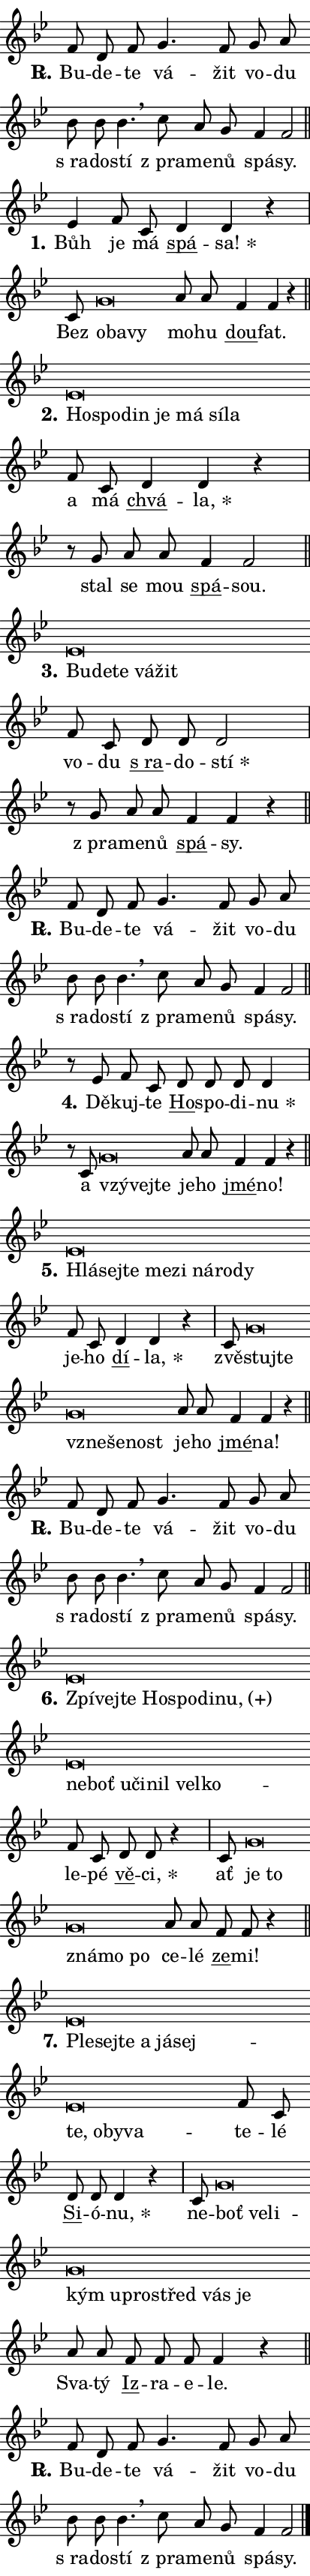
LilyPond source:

\version "2.24.0"
\header { tagline = "" }
\paper {
  indent = 0\cm
  top-margin = 0\cm
  right-margin = 0\cm
  bottom-margin = 0\cm
  left-margin = 0\cm
  paper-width = 7\cm
  page-breaking = #ly:one-page-breaking
  system-system-spacing.basic-distance = #11
  score-system-spacing.basic-distance = #11
  ragged-last = ##f
}


%% Author: Thomas Morley
%% https://lists.gnu.org/archive/html/lilypond-user/2020-05/msg00002.html
#(define (line-position grob)
"Returns position of @var[grob} in current system:
   @code{'start}, if at first time-step
   @code{'end}, if at last time-step
   @code{'middle} otherwise
"
  (let* ((col (ly:item-get-column grob))
         (ln (ly:grob-object col 'left-neighbor))
         (rn (ly:grob-object col 'right-neighbor))
         (col-to-check-left (if (ly:grob? ln) ln col))
         (col-to-check-right (if (ly:grob? rn) rn col))
         (break-dir-left
           (and
             (ly:grob-property col-to-check-left 'non-musical #f)
             (ly:item-break-dir col-to-check-left)))
         (break-dir-right
           (and
             (ly:grob-property col-to-check-right 'non-musical #f)
             (ly:item-break-dir col-to-check-right))))
        (cond ((eqv? 1 break-dir-left) 'start)
              ((eqv? -1 break-dir-right) 'end)
              (else 'middle))))

#(define (tranparent-at-line-position vctor)
  (lambda (grob)
  "Relying on @code{line-position} select the relevant enry from @var{vctor}.
Used to determine transparency,"
    (case (line-position grob)
      ((end) (not (vector-ref vctor 0)))
      ((middle) (not (vector-ref vctor 1)))
      ((start) (not (vector-ref vctor 2))))))

noteHeadBreakVisibility =
#(define-music-function (break-visibility)(vector?)
"Makes @code{NoteHead}s transparent relying on @var{break-visibility}"
#{
  \override NoteHead.transparent =
    #(tranparent-at-line-position break-visibility)
#})

#(define delete-ledgers-for-transparent-note-heads
  (lambda (grob)
    "Reads whether a @code{NoteHead} is transparent.
If so this @code{NoteHead} is removed from @code{'note-heads} from
@var{grob}, which is supposed to be @code{LedgerLineSpanner}.
As a result ledgers are not printed for this @code{NoteHead}"
    (let* ((nhds-array (ly:grob-object grob 'note-heads))
           (nhds-list
             (if (ly:grob-array? nhds-array)
                 (ly:grob-array->list nhds-array)
                 '()))
           ;; Relies on the transparent-property being done before
           ;; Staff.LedgerLineSpanner.after-line-breaking is executed.
           ;; This is fragile ...
           (to-keep
             (remove
               (lambda (nhd)
                 (ly:grob-property nhd 'transparent #f))
               nhds-list)))
      ;; TODO find a better method to iterate over grob-arrays, similiar
      ;; to filter/remove etc for lists
      ;; For now rebuilt from scratch
      (set! (ly:grob-object grob 'note-heads)  '())
      (for-each
        (lambda (nhd)
          (ly:pointer-group-interface::add-grob grob 'note-heads nhd))
        to-keep))))

hideNotes = {
  \noteHeadBreakVisibility #begin-of-line-visible
}
unHideNotes = {
  \noteHeadBreakVisibility #all-visible
}

% work-around for resetting accidentals
% https://lilypond.org/doc/v2.23/Documentation/notation/displaying-rhythms#unmetered-music
cadenzaMeasure = {
  \cadenzaOff
  \partial 1024 s1024
  \cadenzaOn
}

#(define-markup-command (accent layout props text) (markup?)
  "Underline accented syllable"
  (interpret-markup layout props
    #{\markup \override #'(offset . 4.3) \underline { #text }#}))

responsum = \markup \concat {
  "R" \hspace #-1.05 \path #0.1 #'((moveto 0 0.07) (lineto 0.9 0.8)) \hspace #0.05 "."
}

\layout {
    \context {
        \Staff
        \remove "Time_signature_engraver"
        \override LedgerLineSpanner.after-line-breaking = #delete-ledgers-for-transparent-note-heads
    }
    \context {
        \Voice {
            \override NoteHead.output-attributes = #'((class . "notehead"))
            \override Hairpin.height = #0.55
        }
    }
    \context {
        \Lyrics {
            \override StanzaNumber.output-attributes = #'((class . "stanzanumber"))
            \override LyricSpace.minimum-distance = #0.9
            \override LyricText.font-name = #"TeX Gyre Schola"
            \override LyricText.font-size = 1
            \override StanzaNumber.font-name = #"TeX Gyre Schola Bold"
            \override StanzaNumber.font-size = 1
        }
    }
}

% magnetic-lyrics.ily
%
%   written by
%     Jean Abou Samra <jean@abou-samra.fr>
%     Werner Lemberg <wl@gnu.org>
%
%   adapted by
%     Jiri Hon <jiri.hon@gmail.com>
%
% Version 2022-Apr-15

% https://www.mail-archive.com/lilypond-user@gnu.org/msg149350.html

#(define (Left_hyphen_pointer_engraver context)
   "Collect syllable-hyphen-syllable occurrences in lyrics and store
them in properties.  This engraver only looks to the left.  For
example, if the lyrics input is @code{foo -- bar}, it does the
following.

@itemize @bullet
@item
Set the @code{text} property of the @code{LyricHyphen} grob between
@q{foo} and @q{bar} to @code{foo}.

@item
Set the @code{left-hyphen} property of the @code{LyricText} grob with
text @q{foo} to the @code{LyricHyphen} grob between @q{foo} and
@q{bar}.
@end itemize

Use this auxiliary engraver in combination with the
@code{lyric-@/text::@/apply-@/magnetic-@/offset!} hook."
   (let ((hyphen #f)
         (text #f))
     (make-engraver
      (acknowledgers
       ((lyric-syllable-interface engraver grob source-engraver)
        (set! text grob)))
      (end-acknowledgers
       ((lyric-hyphen-interface engraver grob source-engraver)
        ;(when (not (grob::has-interface grob 'lyric-space-interface))
          (set! hyphen grob)));)
      ((stop-translation-timestep engraver)
       (when (and text hyphen)
         (ly:grob-set-object! text 'left-hyphen hyphen))
       (set! text #f)
       (set! hyphen #f)))))

#(define (lyric-text::apply-magnetic-offset! grob)
   "If the space between two syllables is less than the value in
property @code{LyricText@/.details@/.squash-threshold}, move the right
syllable to the left so that it gets concatenated with the left
syllable.

Use this function as a hook for
@code{LyricText@/.after-@/line-@/breaking} if the
@code{Left_@/hyphen_@/pointer_@/engraver} is active."
   (let ((hyphen (ly:grob-object grob 'left-hyphen #f)))
     (when hyphen
       (let ((left-text (ly:spanner-bound hyphen LEFT)))
         (when (grob::has-interface left-text 'lyric-syllable-interface)
           (let* ((common (ly:grob-common-refpoint grob left-text X))
                  (this-x-ext (ly:grob-extent grob common X))
                  (left-x-ext
                   (begin
                     ;; Trigger magnetism for left-text.
                     (ly:grob-property left-text 'after-line-breaking)
                     (ly:grob-extent left-text common X)))
                  ;; `delta` is the gap width between two syllables.
                  (delta (- (interval-start this-x-ext)
                            (interval-end left-x-ext)))
                  (details (ly:grob-property grob 'details))
                  (threshold (assoc-get 'squash-threshold details 0.2)))
             (when (< delta threshold)
               (let* (;; We have to manipulate the input text so that
                      ;; ligatures crossing syllable boundaries are not
                      ;; disabled.  For languages based on the Latin
                      ;; script this is essentially a beautification.
                      ;; However, for non-Western scripts it can be a
                      ;; necessity.
                      (lt (ly:grob-property left-text 'text))
                      (rt (ly:grob-property grob 'text))
                      (is-space (grob::has-interface hyphen 'lyric-space-interface))
                      (space (if is-space " " ""))
                      (space-markup (grob-interpret-markup grob " "))
                      (space-size (interval-length (ly:stencil-extent space-markup X)))
                      (extra-delta (if is-space space-size 0))
                      ;; Append new syllable.
                      (ltrt-space (if (and (string? lt) (string? rt))
                                (string-append lt space rt)
                                (make-concat-markup (list lt space rt))))
                      ;; Right-align `ltrt` to the right side.
                      (ltrt-space-markup (grob-interpret-markup
                               grob
                               (make-translate-markup
                                (cons (interval-length this-x-ext) 0)
                                (make-right-align-markup ltrt-space)))))
                 (begin
                   ;; Don't print `left-text`.
                   (ly:grob-set-property! left-text 'stencil #f)
                   ;; Set text and stencil (which holds all collected
                   ;; syllables so far) and shift it to the left.
                   (ly:grob-set-property! grob 'text ltrt-space)
                   (ly:grob-set-property! grob 'stencil ltrt-space-markup)
                   (ly:grob-translate-axis! grob (- (- delta extra-delta)) X))))))))))


#(define (lyric-hyphen::displace-bounds-first grob)
   ;; Make very sure this callback isn't triggered too early.
   (let ((left (ly:spanner-bound grob LEFT))
         (right (ly:spanner-bound grob RIGHT)))
     (ly:grob-property left 'after-line-breaking)
     (ly:grob-property right 'after-line-breaking)
     (ly:lyric-hyphen::print grob)))

squashThreshold = #0.4

\layout {
  \context {
    \Lyrics
    \consists #Left_hyphen_pointer_engraver
    \override LyricText.after-line-breaking =
      #lyric-text::apply-magnetic-offset!
    \override LyricHyphen.stencil = #lyric-hyphen::displace-bounds-first
    \override LyricText.details.squash-threshold = \squashThreshold
    \override LyricHyphen.minimum-distance = 0
    \override LyricHyphen.minimum-length = \squashThreshold
  }
}

squash = \override LyricText.details.squash-threshold = 9999
unSquash = \override LyricText.details.squash-threshold = \squashThreshold

left = \override LyricText.self-alignment-X = #LEFT
unLeft = \revert LyricText.self-alignment-X

starOffset = #(lambda (grob) 
                (let ((x_offset (ly:self-alignment-interface::aligned-on-x-parent grob)))
                  (if (= x_offset 0) 0 (+ x_offset 1.2))))

star = #(define-music-function (syllable)(string?)
"Append star separator at the end of a syllable"
#{
  \once \override LyricText.X-offset = #starOffset
  \lyricmode { \markup {
    #syllable
    \override #'((font-name . "TeX Gyre Schola Bold")) \hspace #0.2 \lower #0.65 \larger "*"
  } }
#})

starAccent = #(define-music-function (syllable)(string?)
"Append star separator at the end of a syllable and make accent"
#{
  \once \override LyricText.X-offset = #starOffset
  \lyricmode { \markup {
    \accent #syllable
    \override #'((font-name . "TeX Gyre Schola Bold")) \hspace #0.2 \lower #0.65 \larger "*"
  } }
#})

breath = #(define-music-function (syllable)(string?)
"Append breathing indicator at the end of a syllable"
#{
  \lyricmode { \markup { #syllable "+" } }
#})

optionalBreath = #(define-music-function (syllable)(string?)
"Append optional breathing indicator at the end of a syllable"
#{
  \lyricmode { \markup { #syllable "(+)" } }
#})


\score {
    <<
        \new Voice = "melody" { \cadenzaOn \key bes \major \relative { f'8 d f g4. f8 \bar "" g a \bar "" bes bes bes4. \breathe \bar "" c8 a g \bar "" f4 f2 \cadenzaMeasure \bar "||" \break } }
        \new Lyrics \lyricsto "melody" { \lyricmode { \set stanza = \responsum
Bu -- de -- te vá -- žit vo -- du "s ra" -- do -- stí "z pra" -- me -- nů spá -- sy. } }
    >>
    \layout {}
}

\score {
    <<
        \new Voice = "melody" { \cadenzaOn \key bes \major \relative { es'4 f8 c \bar "" d4 d r \cadenzaMeasure \bar "|" c8 g'\breve*1/16 \hideNotes \breve*1/16 \breve*1/16 \bar "" \unHideNotes a8 a \bar "" f4 f r \cadenzaMeasure \bar "||" \break } }
        \new Lyrics \lyricsto "melody" { \lyricmode { \set stanza = "1."
Bůh je má \markup \accent spá -- \star sa! Bez \left o -- \squash ba -- vy \unLeft \unSquash mo -- hu \markup \accent dou -- fat. } }
    >>
    \layout {}
}

\score {
    <<
        \new Voice = "melody" { \cadenzaOn \key bes \major \relative { es'\breve*1/16 \hideNotes \breve*1/16 \bar "" \breve*1/16 \bar "" \breve*1/16 \bar "" \breve*1/16 \bar "" \breve*1/16 \breve*1/16 \bar "" \unHideNotes f8 c \bar "" d4 d r \cadenzaMeasure \bar "|" r8 g a8 a \bar "" f4 f2 \cadenzaMeasure \bar "||" \break } }
        \new Lyrics \lyricsto "melody" { \lyricmode { \set stanza = "2."
\left Ho -- \squash spo -- din je má sí -- la \unLeft \unSquash a má \markup \accent chvá -- \star la, stal se mou \markup \accent spá -- sou. } }
    >>
    \layout {}
}

\score {
    <<
        \new Voice = "melody" { \cadenzaOn \key bes \major \relative { es'\breve*1/16 \hideNotes \breve*1/16 \bar "" \breve*1/16 \bar "" \breve*1/16 \breve*1/16 \bar "" \unHideNotes f8 c \bar "" d d d2 \cadenzaMeasure \bar "|" r8 g a a \bar "" f4 f r \cadenzaMeasure \bar "||" \break } }
        \new Lyrics \lyricsto "melody" { \lyricmode { \set stanza = "3."
\left Bu -- \squash de -- te vá -- žit \unLeft \unSquash vo -- du \markup \accent "s ra" -- do -- \star stí "z pra" -- me -- nů \markup \accent spá -- sy. } }
    >>
    \layout {}
}

\score {
    <<
        \new Voice = "melody" { \cadenzaOn \key bes \major \relative { f'8 d f g4. f8 \bar "" g a \bar "" bes bes bes4. \breathe \bar "" c8 a g \bar "" f4 f2 \cadenzaMeasure \bar "||" \break } }
        \new Lyrics \lyricsto "melody" { \lyricmode { \set stanza = \responsum
Bu -- de -- te vá -- žit vo -- du "s ra" -- do -- stí "z pra" -- me -- nů spá -- sy. } }
    >>
    \layout {}
}

\score {
    <<
        \new Voice = "melody" { \cadenzaOn \key bes \major \relative { r8 es' f c \bar "" d d d d4 \cadenzaMeasure \bar "|" r8 c8 g'\breve*1/16 \hideNotes \breve*1/16 \breve*1/16 \bar "" \unHideNotes a8 a \bar "" f4 f r \cadenzaMeasure \bar "||" \break } }
        \new Lyrics \lyricsto "melody" { \lyricmode { \set stanza = "4."
Dě -- kuj -- te \markup \accent Ho -- spo -- di -- \star nu a \left vzý -- \squash vej -- te \unLeft \unSquash je -- ho \markup \accent jmé -- no! } }
    >>
    \layout {}
}

\score {
    <<
        \new Voice = "melody" { \cadenzaOn \key bes \major \relative { es'\breve*1/16 \hideNotes \breve*1/16 \bar "" \breve*1/16 \bar "" \breve*1/16 \bar "" \breve*1/16 \bar "" \breve*1/16 \bar "" \breve*1/16 \breve*1/16 \bar "" \unHideNotes f8 c \bar "" d4 d r \cadenzaMeasure \bar "|" c8 g'\breve*1/16 \hideNotes \breve*1/16 \bar "" \breve*1/16 \bar "" \breve*1/16 \breve*1/16 \bar "" \unHideNotes a8 a \bar "" f4 f r \cadenzaMeasure \bar "||" \break } }
        \new Lyrics \lyricsto "melody" { \lyricmode { \set stanza = "5."
\left Hlá -- \squash sej -- te me -- zi ná -- ro -- dy \unLeft \unSquash je -- ho \markup \accent dí -- \star la, zvě -- \left stuj -- \squash te vzne -- še -- nost \unLeft \unSquash je -- ho \markup \accent jmé -- na! } }
    >>
    \layout {}
}

\score {
    <<
        \new Voice = "melody" { \cadenzaOn \key bes \major \relative { f'8 d f g4. f8 \bar "" g a \bar "" bes bes bes4. \breathe \bar "" c8 a g \bar "" f4 f2 \cadenzaMeasure \bar "||" \break } }
        \new Lyrics \lyricsto "melody" { \lyricmode { \set stanza = \responsum
Bu -- de -- te vá -- žit vo -- du "s ra" -- do -- stí "z pra" -- me -- nů spá -- sy. } }
    >>
    \layout {}
}

\score {
    <<
        \new Voice = "melody" { \cadenzaOn \key bes \major \relative { es'\breve*1/16 \hideNotes \breve*1/16 \bar "" \breve*1/16 \bar "" \breve*1/16 \bar "" \breve*1/16 \bar "" \breve*1/16 \bar "" \breve*1/16 \bar "" \breve*1/16 \bar "" \breve*1/16 \bar "" \breve*1/16 \bar "" \breve*1/16 \bar "" \breve*1/16 \bar "" \breve*1/16 \breve*1/16 \bar "" \unHideNotes f8 c \bar "" d d r4 \cadenzaMeasure \bar "|" c8 g'\breve*1/16 \hideNotes \breve*1/16 \bar "" \breve*1/16 \bar "" \breve*1/16 \breve*1/16 \bar "" \unHideNotes a8 a \bar "" f f r4 \cadenzaMeasure \bar "||" \break } }
        \new Lyrics \lyricsto "melody" { \lyricmode { \set stanza = "6."
\left Zpí -- \squash vej -- te Ho -- spo -- di -- \optionalBreath nu, ne -- boť u -- či -- nil vel -- ko -- \unLeft \unSquash le -- pé \markup \accent vě -- \star ci, ať \left je \squash to zná -- mo po \unLeft \unSquash ce -- lé \markup \accent ze -- mi! } }
    >>
    \layout {}
}

\score {
    <<
        \new Voice = "melody" { \cadenzaOn \key bes \major \relative { es'\breve*1/16 \hideNotes \breve*1/16 \bar "" \breve*1/16 \bar "" \breve*1/16 \bar "" \breve*1/16 \bar "" \breve*1/16 \bar "" \breve*1/16 \bar "" \breve*1/16 \bar "" \breve*1/16 \breve*1/16 \bar "" \unHideNotes f8 c \bar "" d d d4 r \cadenzaMeasure \bar "|" c8 g'\breve*1/16 \hideNotes \breve*1/16 \bar "" \breve*1/16 \bar "" \breve*1/16 \bar "" \breve*1/16 \bar "" \breve*1/16 \bar "" \breve*1/16 \bar "" \breve*1/16 \breve*1/16 \bar "" \unHideNotes a8 a \bar "" f f f f4 r \cadenzaMeasure \bar "||" \break } }
        \new Lyrics \lyricsto "melody" { \lyricmode { \set stanza = "7."
\left Ple -- \squash sej -- te a já -- sej -- te, o -- by -- va -- \unLeft \unSquash te -- lé \markup \accent Si -- ó -- \star nu, ne -- \left boť \squash ve -- li -- kým u -- pro -- střed vás je \unLeft \unSquash Sva -- tý \markup \accent Iz -- ra -- e -- le. } }
    >>
    \layout {}
}

\score {
    <<
        \new Voice = "melody" { \cadenzaOn \key bes \major \relative { f'8 d f g4. f8 \bar "" g a \bar "" bes bes bes4. \breathe \bar "" c8 a g \bar "" f4 f2 \cadenzaMeasure \bar "||" \break } \bar "|." }
        \new Lyrics \lyricsto "melody" { \lyricmode { \set stanza = \responsum
Bu -- de -- te vá -- žit vo -- du "s ra" -- do -- stí "z pra" -- me -- nů spá -- sy. } }
    >>
    \layout {}
}
